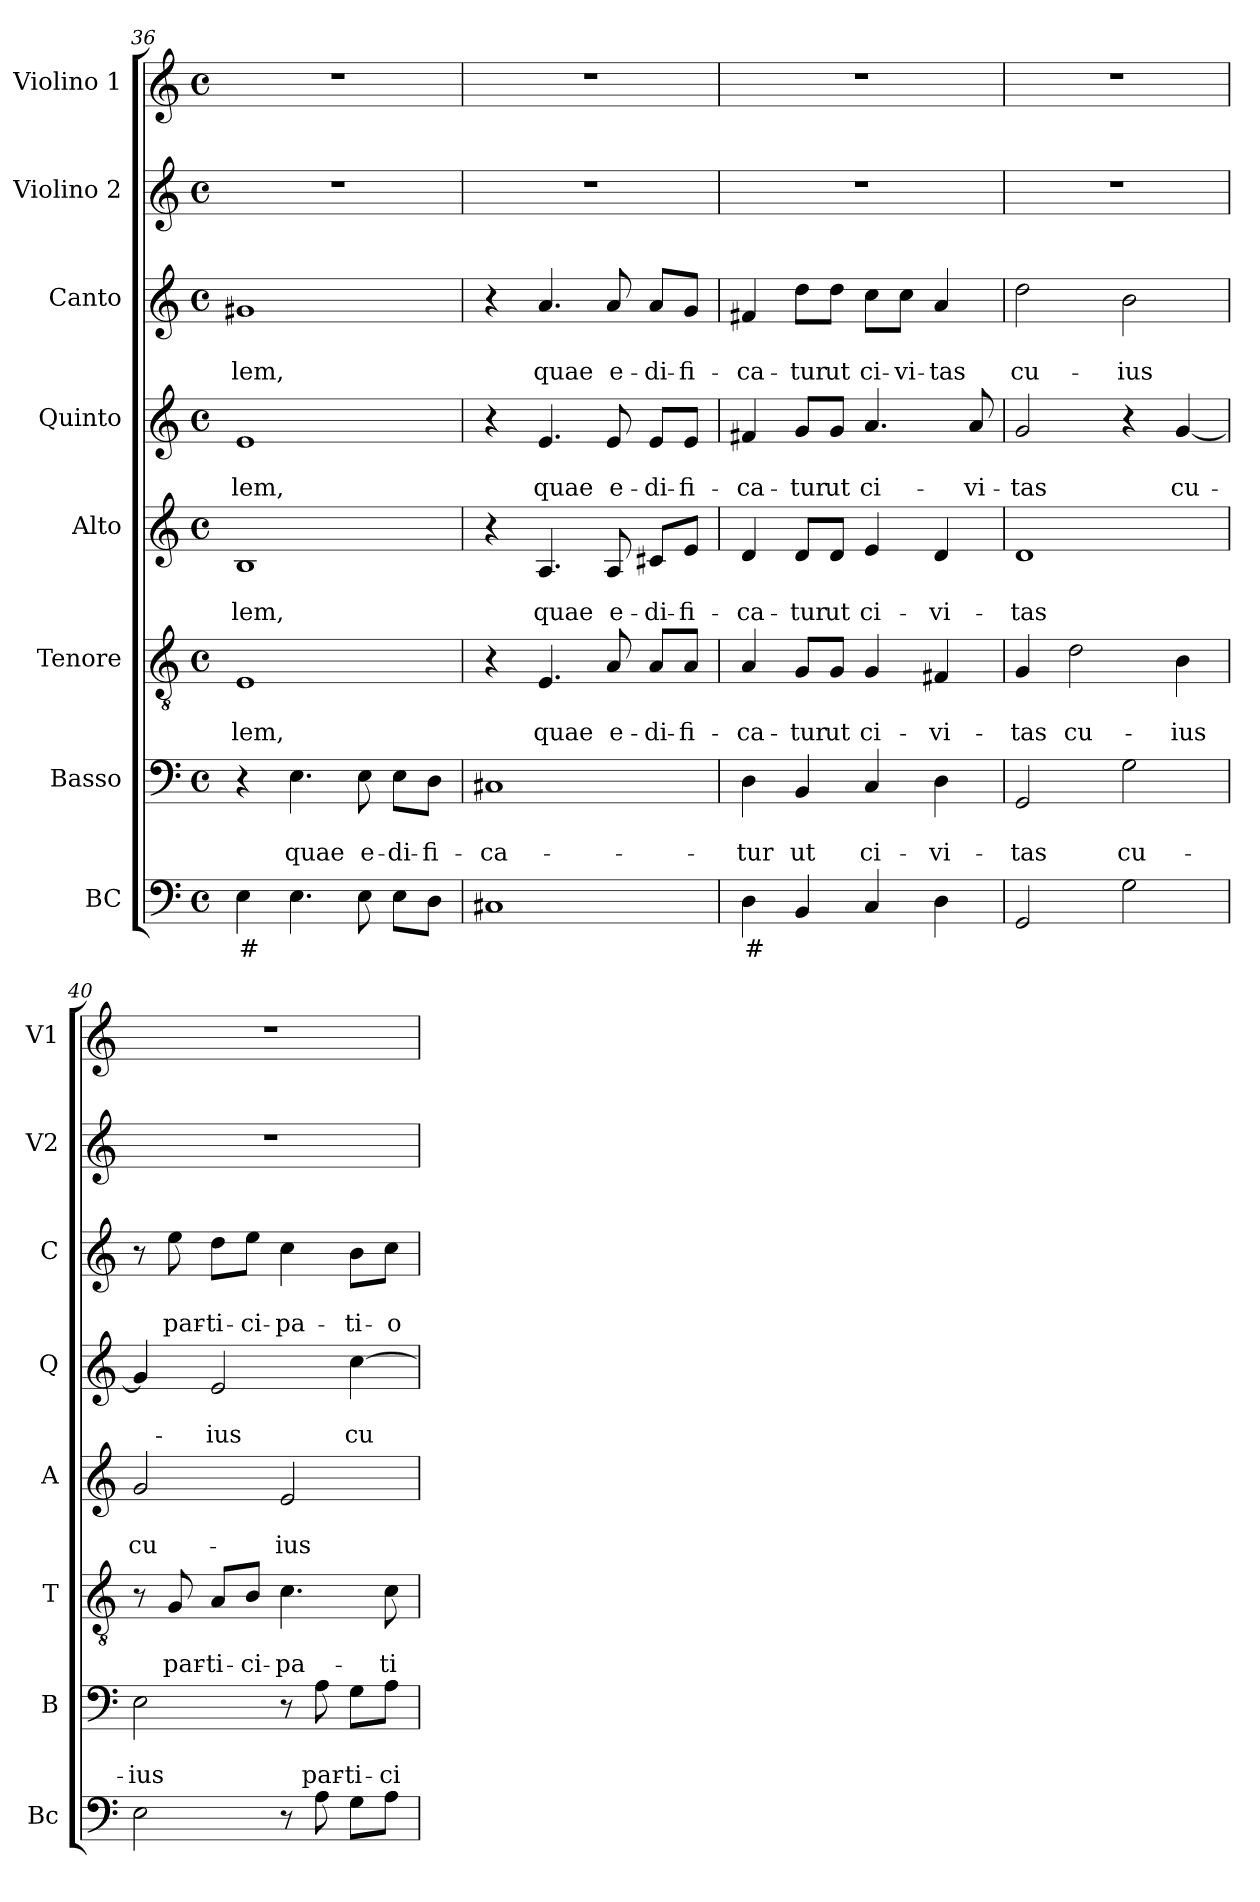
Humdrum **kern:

**kern	**text	**kern	**text	**text	**kern	**text	**text	**kern	**text	**text	**kern	**text	**text	**kern	**text	**text	**kern	**kern
*part8	*part8	*part7	*part7	*part7	*part6	*part6	*part6	*part5	*part5	*part5	*part4	*part4	*part4	*part3	*part3	*part3	*part2	*part1
*staff8	*staff8	*staff7	*staff7	*staff7	*staff6	*staff6	*staff6	*staff5	*staff5	*staff5	*staff4	*staff4	*staff4	*staff3	*staff3	*staff3	*staff2	*staff1
*I"BC	*	*I"Basso	*	*	*I"Tenore	*	*	*I"Alto	*	*	*I"Quinto	*	*	*I"Canto	*	*	*I"Violino 2	*I"Violino 1
*I'Bc	*	*I'B	*	*	*I'T	*	*	*I'A	*	*	*I'Q	*	*	*I'C	*	*	*I'V2	*I'V1
!!LO:PB:g=z
*clefF4	*	*clefF4	*	*	*clefGv2	*	*	*clefG2	*	*	*clefG2	*	*	*clefG2	*	*	*clefG2	*clefG2
*k[]	*	*k[]	*	*	*k[]	*	*	*k[]	*	*	*k[]	*	*	*k[]	*	*	*k[]	*k[]
*C:	*	*C:	*	*	*C:	*	*	*C:	*	*	*C:	*	*	*C:	*	*	*C:	*C:
*M4/4	*	*M4/4	*	*	*M4/4	*	*	*M4/4	*	*	*M4/4	*	*	*M4/4	*	*	*M4/4	*M4/4
*met(c)	*	*met(c)	*	*	*met(c)	*	*	*met(c)	*	*	*met(c)	*	*	*met(c)	*	*	*met(c)	*met(c)
=36	=36	=36	=36	=36	=36	=36	=36	=36	=36	=36	=36	=36	=36	=36	=36	=36	=36	=36
!	!LO:LY:b	!	!	!	!	!	!LO:LY:b	!	!	!LO:LY:b	!	!	!LO:LY:b	!	!	!LO:LY:b	!	!
4E\	#	4r	.	.	1E	.	-lem,	1B	.	-lem,	1e	.	-lem,	1g#X	.	-lem,	1r	1r
!	!	!	!	!LO:LY:b	!	!	!	!	!	!	!	!	!	!	!	!	!	!
4.E\	.	4.E\	.	quae	.	.	.	.	.	.	.	.	.	.	.	.	.	.
!	!	!	!	!LO:LY:b	!	!	!	!	!	!	!	!	!	!	!	!	!	!
8E\	.	8E\	.	e-	.	.	.	.	.	.	.	.	.	.	.	.	.	.
!	!	!	!	!LO:LY:b	!	!	!	!	!	!	!	!	!	!	!	!	!	!
8E\L	.	8E\L	.	-di-	.	.	.	.	.	.	.	.	.	.	.	.	.	.
!	!	!	!	!LO:LY:b	!	!	!	!	!	!	!	!	!	!	!	!	!	!
8D\J	.	8D\J	.	-fi-	.	.	.	.	.	.	.	.	.	.	.	.	.	.
=37	=37	=37	=37	=37	=37	=37	=37	=37	=37	=37	=37	=37	=37	=37	=37	=37	=37	=37
!	!	!	!	!LO:LY:b	!	!	!	!	!	!	!	!	!	!	!	!	!	!
1C#X	.	1C#X	.	-ca-	4r	.	.	4r	.	.	4r	.	.	4r	.	.	1r	1r
!	!	!	!	!	!	!	!LO:LY:b	!	!	!LO:LY:b	!	!	!LO:LY:b	!	!	!LO:LY:b	!	!
.	.	.	.	.	4.E/	.	quae	4.A/	.	quae	4.e/	.	quae	4.a/	.	quae	.	.
!	!	!	!	!	!	!	!LO:LY:b	!	!	!LO:LY:b	!	!	!LO:LY:b	!	!	!LO:LY:b	!	!
.	.	.	.	.	8A/	.	e-	8A/	.	e-	8e/	.	e-	8a/	.	e-	.	.
!	!	!	!	!	!	!	!LO:LY:b	!	!	!LO:LY:b	!	!	!LO:LY:b	!	!	!LO:LY:b	!	!
.	.	.	.	.	8A/L	.	-di-	8c#X/L	.	-di-	8e/L	.	-di-	8a/L	.	-di-	.	.
!	!	!	!	!	!	!	!LO:LY:b	!	!	!LO:LY:b	!	!	!LO:LY:b	!	!	!LO:LY:b	!	!
.	.	.	.	.	8A/J	.	-fi-	8e/J	.	-fi-	8e/J	.	-fi-	8g/J	.	-fi-	.	.
=38	=38	=38	=38	=38	=38	=38	=38	=38	=38	=38	=38	=38	=38	=38	=38	=38	=38	=38
!	!LO:LY:b	!	!	!LO:LY:b	!	!	!LO:LY:b	!	!	!LO:LY:b	!	!	!LO:LY:b	!	!	!LO:LY:b	!	!
4D\	#	4D\	.	-tur	4A/	.	-ca-	4d/	.	-ca-	4f#X/	.	-ca-	4f#X/	.	-ca-	1r	1r
!	!	!	!	!LO:LY:b	!	!	!LO:LY:b	!	!	!LO:LY:b	!	!	!LO:LY:b	!	!	!LO:LY:b	!	!
4BB/	.	4BB/	.	ut	8G/L	.	-tur	8d/L	.	-tur	8g/L	.	-tur	8dd\L	.	-tur	.	.
!	!	!	!	!	!	!	!LO:LY:b	!	!	!LO:LY:b	!	!	!LO:LY:b	!	!	!LO:LY:b	!	!
.	.	.	.	.	8G/J	.	ut	8d/J	.	ut	8g/J	.	ut	8dd\J	.	ut	.	.
!	!	!	!	!LO:LY:b	!	!	!LO:LY:b	!	!	!LO:LY:b	!	!	!LO:LY:b	!	!	!LO:LY:b	!	!
4C/	.	4C/	.	ci-	4G/	.	ci-	4e/	.	ci-	4.a/	.	ci-	8cc\L	.	ci-	.	.
!	!	!	!	!	!	!	!	!	!	!	!	!	!	!	!	!LO:LY:b	!	!
.	.	.	.	.	.	.	.	.	.	.	.	.	.	8cc\J	.	-vi-	.	.
!	!	!	!	!LO:LY:b	!	!	!LO:LY:b	!	!	!LO:LY:b	!	!	!	!	!	!LO:LY:b	!	!
4D\	.	4D\	.	-vi-	4F#X/	.	-vi-	4d/	.	-vi-	.	.	.	4a/	.	-tas	.	.
!	!	!	!	!	!	!	!	!	!	!	!	!	!LO:LY:b	!	!	!	!	!
.	.	.	.	.	.	.	.	.	.	.	8a/	.	-vi-	.	.	.	.	.
=39	=39	=39	=39	=39	=39	=39	=39	=39	=39	=39	=39	=39	=39	=39	=39	=39	=39	=39
!	!	!	!	!LO:LY:b	!	!	!LO:LY:b	!	!	!LO:LY:b	!	!	!LO:LY:b	!	!	!LO:LY:b	!	!
2GG/	.	2GG/	.	-tas	4G/	.	-tas	1d	.	-tas	2g/	.	-tas	2dd\	.	cu-	1r	1r
!	!	!	!	!	!	!	!LO:LY:b	!	!	!	!	!	!	!	!	!	!	!
.	.	.	.	.	2d\	.	cu-	.	.	.	.	.	.	.	.	.	.	.
!	!	!	!	!LO:LY:b	!	!	!	!	!	!	!	!	!	!	!	!LO:LY:b	!	!
2G\	.	2G\	.	cu-	.	.	.	.	.	.	4r	.	.	2b\	.	-ius	.	.
!	!	!	!	!	!	!	!LO:LY:b	!	!	!	!	!	!LO:LY:b	!	!	!	!	!
.	.	.	.	.	4B\	.	-ius	.	.	.	[4g/	.	cu-	.	.	.	.	.
!!LO:LB:g=z
=40	=40	=40	=40	=40	=40	=40	=40	=40	=40	=40	=40	=40	=40	=40	=40	=40	=40	=40
!	!	!	!	!LO:LY:b	!	!	!	!	!	!LO:LY:b	!	!	!	!	!	!	!	!
2E\	.	2E\	.	-ius	8r	.	.	2g/	.	cu-	4g/]	.	.	8r	.	.	1r	1r
!	!	!	!	!	!	!	!LO:LY:b	!	!	!	!	!	!	!	!	!LO:LY:b	!	!
.	.	.	.	.	8G/	.	par-	.	.	.	.	.	.	8ee\	.	par-	.	.
!	!	!	!	!	!	!	!LO:LY:b	!	!	!	!	!	!LO:LY:b	!	!	!LO:LY:b	!	!
.	.	.	.	.	8A/L	.	-ti-	.	.	.	2e/	.	-ius	8dd\L	.	-ti-	.	.
!	!	!	!	!	!	!	!LO:LY:b	!	!	!	!	!	!	!	!	!LO:LY:b	!	!
.	.	.	.	.	8B/J	.	-ci-	.	.	.	.	.	.	8ee\J	.	-ci-	.	.
!	!	!	!	!	!	!	!LO:LY:b	!	!	!LO:LY:b	!	!	!	!	!	!LO:LY:b	!	!
8r	.	8r	.	.	4.c\	.	-pa-	2e/	.	-ius	.	.	.	4cc\	.	-pa-	.	.
!	!	!	!	!LO:LY:b	!	!	!	!	!	!	!	!	!	!	!	!	!	!
8A\	.	8A\	.	par-	.	.	.	.	.	.	.	.	.	.	.	.	.	.
!	!	!	!	!LO:LY:b	!	!	!	!	!	!	!	!	!LO:LY:b	!	!	!LO:LY:b	!	!
8G\L	.	8G\L	.	-ti-	.	.	.	.	.	.	[4cc\	.	cu-	8b\L	.	-ti-	.	.
!	!	!	!	!LO:LY:b	!	!	!LO:LY:b	!	!	!	!	!	!	!	!	!LO:LY:b	!	!
8A\J	.	8A\J	.	-ci-	8c\	.	-ti-	.	.	.	.	.	.	8cc\J	.	-o	.	.
=	=	=	=	=	=	=	=	=	=	=	=	=	=	=	=	=	=	=
*-	*-	*-	*-	*-	*-	*-	*-	*-	*-	*-	*-	*-	*-	*-	*-	*-	*-	*-
